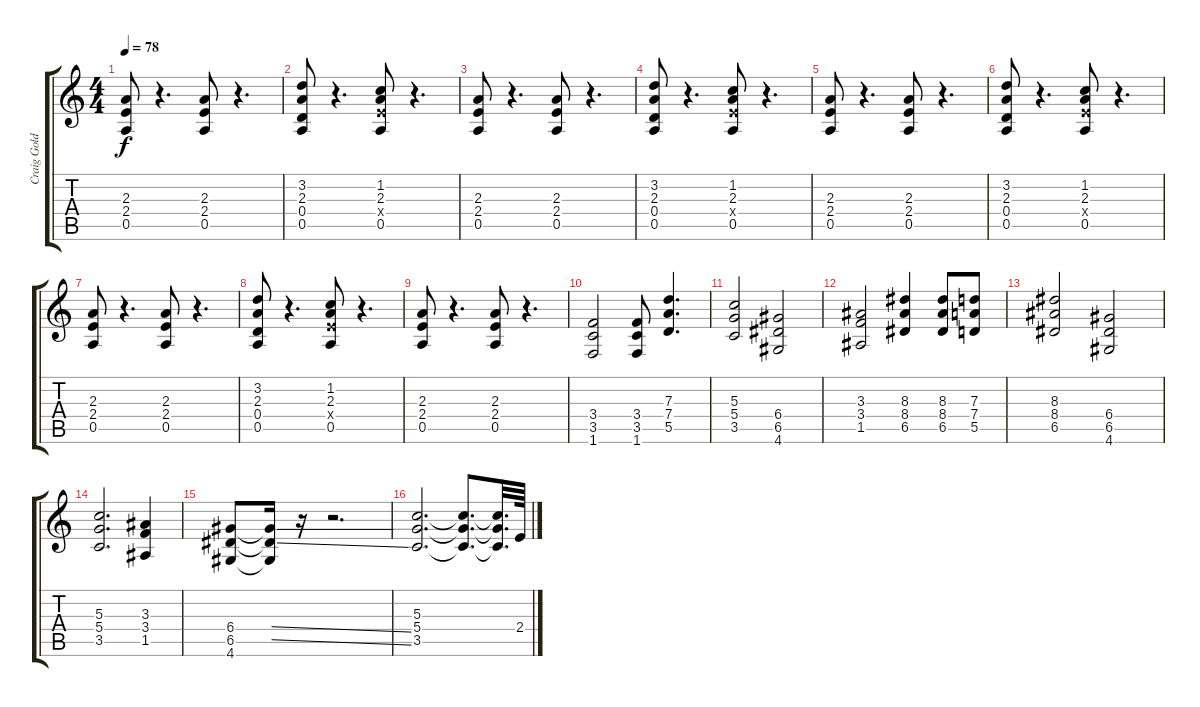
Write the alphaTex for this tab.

\track ("Craig Goldy" "Craig Gold") {instrument distortionguitar}
\staff {score tabs}
\tuning (E4 B3 G3 D3 A2 E2) {hide}
\ts (4 4)
\tempo 78
\clef g2
\ks c
(2.3 2.4 0.5).8{dy f} r.4{d} (2.3 2.4 0.5).8 r.4{d} |
(3.2 2.3 0.4 0.5).8 r.4{d} (1.2 2.3 2.4{x} 0.5).8 r.4{d} |
(2.3 2.4 0.5).8 r.4{d} (2.3 2.4 0.5).8 r.4{d} |
(3.2 2.3 0.4 0.5).8 r.4{d} (1.2 2.3 2.4{x} 0.5).8 r.4{d} |
(2.3 2.4 0.5).8 r.4{d} (2.3 2.4 0.5).8 r.4{d} |
(3.2 2.3 0.4 0.5).8 r.4{d} (1.2 2.3 2.4{x} 0.5).8 r.4{d} |
(2.3 2.4 0.5).8 r.4{d} (2.3 2.4 0.5).8 r.4{d} |
(3.2 2.3 0.4 0.5).8 r.4{d} (1.2 2.3 2.4{x} 0.5).8 r.4{d} |
(2.3 2.4 0.5).8 r.4{d} (2.3 2.4 0.5).8 r.4{d} |
(3.4 3.5 1.6).2 (3.4 3.5 1.6).8 (7.3 7.4 5.5).4{d} |
(5.3 5.4 3.5).2 (6.4 6.5 4.6).2 |
(3.3 3.4 1.5).2 (8.3 8.4 6.5).4 (8.3 8.4 6.5).8 (7.3 7.4 5.5).8 |
(8.3 8.4 6.5).2 (6.4 6.5 4.6).2 |
(5.3 5.4 3.5).2{d} (3.3 3.4 1.5).4 |
(6.4 6.5 4.6).8 (6.4{ss t} 6.5{ss t} 4.6{t}).16 r.16 r.2{d} |
(5.3 5.4 3.5).2{d} (5.3{t} 5.4{t} 3.5{t}).8{d} (5.3{t} 5.4{t} 3.5{t}).32{d} 2.4{ss}.64
